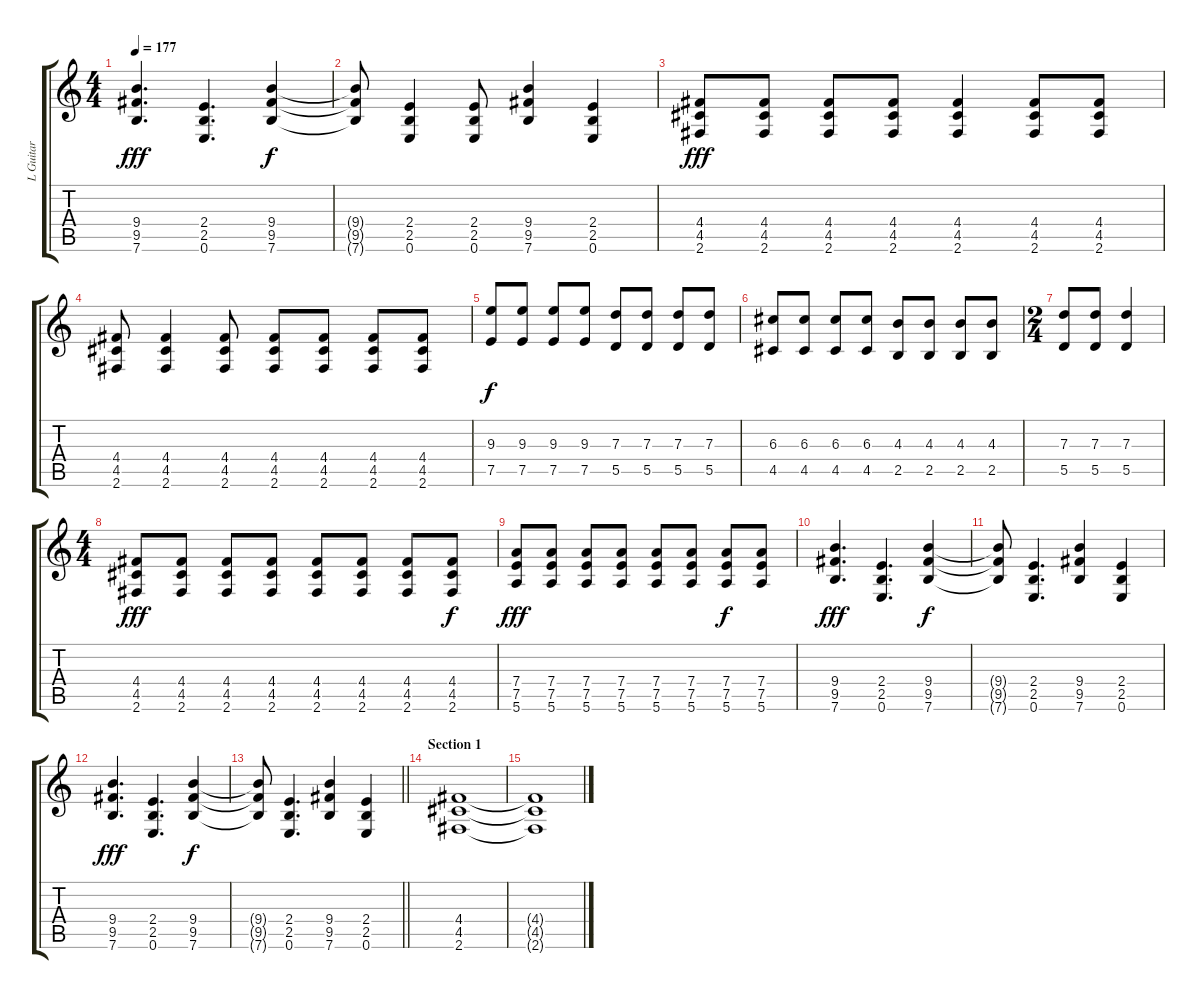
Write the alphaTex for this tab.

\track ("L Guitar" "L Guitar") {instrument overdrivenguitar}
\staff {score tabs}
\tuning (E4 B3 G3 D3 A2 E2) {hide}
\ts (4 4)
\tempo 177
\clef g2
\ks c
(9.4 9.5 7.6).4{d dy fff} (2.4 2.5 0.6).4{d} (9.4 9.5 7.6).4{dy f} |
(9.4{t} 9.5{t} 7.6{t}).8 (2.4 2.5 0.6).4 (2.4 2.5 0.6).8 (9.4 9.5 7.6).4 (2.4 2.5 0.6).4 |
(4.4 4.5 2.6).8{dy fff} (4.4 4.5 2.6).8 (4.4 4.5 2.6).8 (4.4 4.5 2.6).8 (4.4 4.5 2.6).4 (4.4 4.5 2.6).8 (4.4 4.5 2.6).8 |
(4.4 4.5 2.6).8 (4.4 4.5 2.6).4 (4.4 4.5 2.6).8 (4.4 4.5 2.6).8 (4.4 4.5 2.6).8 (4.4 4.5 2.6).8 (4.4 4.5 2.6).8 |
(9.3 7.5).8{dy f} (9.3 7.5).8 (9.3 7.5).8 (9.3 7.5).8 (7.3 5.5).8 (7.3 5.5).8 (7.3 5.5).8 (7.3 5.5).8 |
(6.3 4.5).8 (6.3 4.5).8 (6.3 4.5).8 (6.3 4.5).8 (4.3 2.5).8 (4.3 2.5).8 (4.3 2.5).8 (4.3 2.5).8 |
\ts (2 4)
(7.3 5.5).8 (7.3 5.5).8 (7.3 5.5).4 |
\ts (4 4)
(4.4 4.5 2.6).8{dy fff} (4.4 4.5 2.6).8 (4.4 4.5 2.6).8 (4.4 4.5 2.6).8 (4.4 4.5 2.6).8 (4.4 4.5 2.6).8 (4.4 4.5 2.6).8 (4.4 4.5 2.6).8{dy f} |
(7.4 7.5 5.6).8{dy fff} (7.4 7.5 5.6).8 (7.4 7.5 5.6).8 (7.4 7.5 5.6).8 (7.4 7.5 5.6).8 (7.4 7.5 5.6).8 (7.4 7.5 5.6).8{dy f} (7.4 7.5 5.6).8 |
(9.4 9.5 7.6).4{d dy fff} (2.4 2.5 0.6).4{d} (9.4 9.5 7.6).4{dy f} |
(9.4{t} 9.5{t} 7.6{t}).8 (2.4 2.5 0.6).4{d} (9.4 9.5 7.6).4 (2.4 2.5 0.6).4 |
(9.4 9.5 7.6).4{d dy fff} (2.4 2.5 0.6).4{d} (9.4 9.5 7.6).4{dy f} |
\barLineRight lightlight
(9.4{t} 9.5{t} 7.6{t}).8 (2.4 2.5 0.6).4{d} (9.4 9.5 7.6).4 (2.4 2.5 0.6).4 |
\section ("" "Section 1")
(4.4 4.5 2.6).1 |
(4.4{t} 4.5{t} 2.6{t}).1
